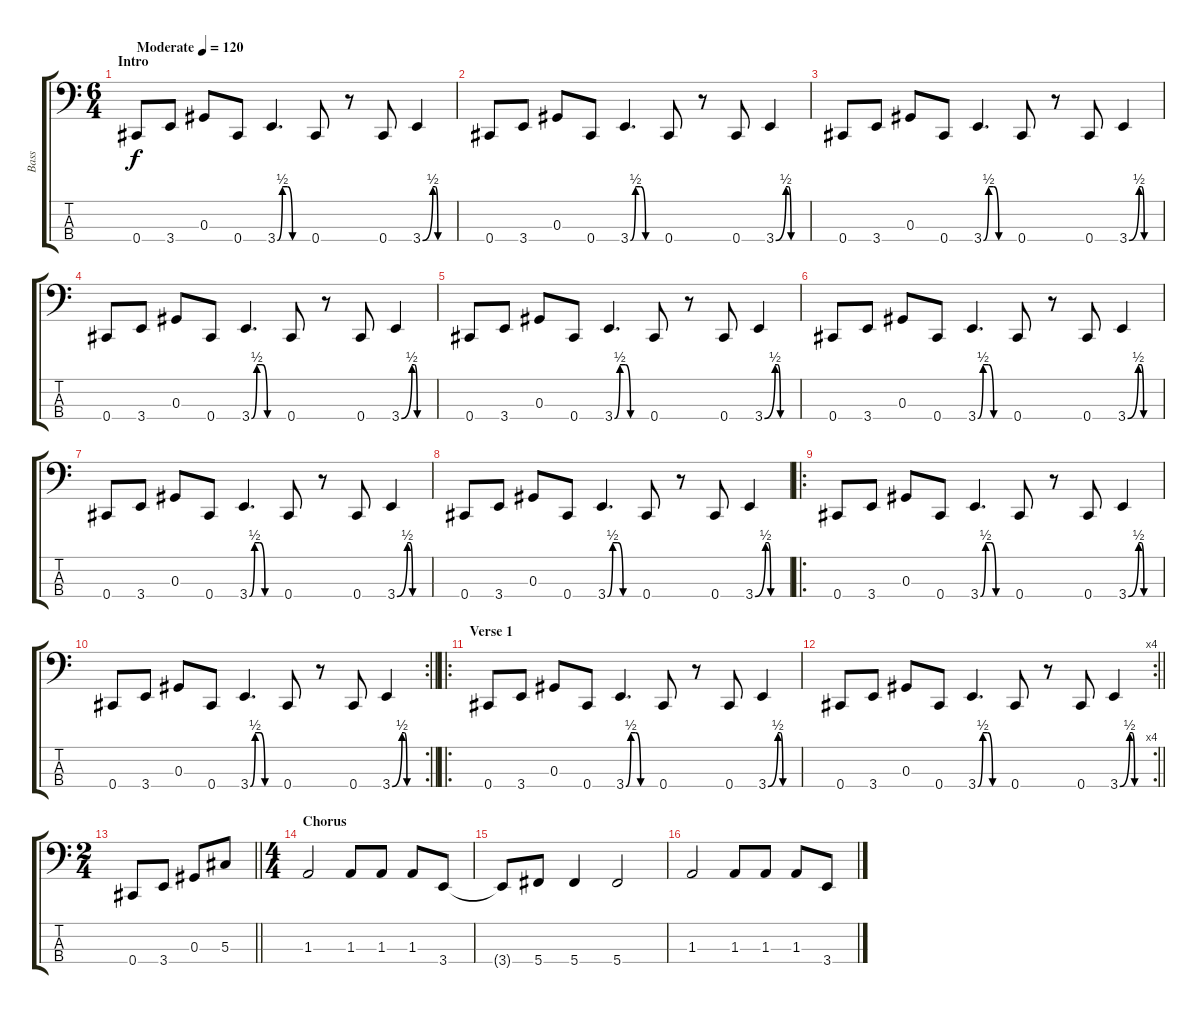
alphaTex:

\track ("Bass" "Bass") {instrument electricbasspick}
\staff {score tabs}
\tuning (Gb2 Db2 Ab1 Db1) {hide}
\ts (6 4)
\section ("" "Intro")
\tempo (120 "Moderate")
\clef f4
\ks c
0.4.8{dy f instrument electricbasspick} 3.4.8 0.3.8 0.4.8 3.4{be (custom 0 0 10 2 20 2 30 0 60 0)}.4{d} 0.4.8 r.8 0.4.8 3.4{be (custom 0 0 20 2 25 2 30 0 60 0)}.4 |
0.4.8 3.4.8 0.3.8 0.4.8 3.4{be (custom 0 0 10 2 20 2 30 0 60 0)}.4{d} 0.4.8 r.8 0.4.8 3.4{be (custom 0 0 20 2 25 2 30 0 60 0)}.4 |
0.4.8 3.4.8 0.3.8 0.4.8 3.4{be (custom 0 0 10 2 20 2 30 0 60 0)}.4{d} 0.4.8 r.8 0.4.8 3.4{be (custom 0 0 20 2 25 2 30 0 60 0)}.4 |
0.4.8 3.4.8 0.3.8 0.4.8 3.4{be (custom 0 0 10 2 20 2 30 0 60 0)}.4{d} 0.4.8 r.8 0.4.8 3.4{be (custom 0 0 20 2 25 2 30 0 60 0)}.4 |
0.4.8 3.4.8 0.3.8 0.4.8 3.4{be (custom 0 0 10 2 20 2 30 0 60 0)}.4{d} 0.4.8 r.8 0.4.8 3.4{be (custom 0 0 20 2 25 2 30 0 60 0)}.4 |
0.4.8 3.4.8 0.3.8 0.4.8 3.4{be (custom 0 0 10 2 20 2 30 0 60 0)}.4{d} 0.4.8 r.8 0.4.8 3.4{be (custom 0 0 20 2 25 2 30 0 60 0)}.4 |
0.4.8 3.4.8 0.3.8 0.4.8 3.4{be (custom 0 0 10 2 20 2 30 0 60 0)}.4{d} 0.4.8 r.8 0.4.8 3.4{be (custom 0 0 20 2 25 2 30 0 60 0)}.4 |
0.4.8 3.4.8 0.3.8 0.4.8 3.4{be (custom 0 0 10 2 20 2 30 0 60 0)}.4{d} 0.4.8 r.8 0.4.8 3.4{be (custom 0 0 20 2 25 2 30 0 60 0)}.4 |
\ro
0.4.8 3.4.8 0.3.8 0.4.8 3.4{be (custom 0 0 10 2 20 2 30 0 60 0)}.4{d} 0.4.8 r.8 0.4.8 3.4{be (custom 0 0 20 2 25 2 30 0 60 0)}.4 |
\rc 2
\barLineRight lightlight
0.4.8 3.4.8 0.3.8 0.4.8 3.4{be (custom 0 0 10 2 20 2 30 0 60 0)}.4{d} 0.4.8 r.8 0.4.8 3.4{be (custom 0 0 20 2 25 2 30 0 60 0)}.4 |
\ro
\section ("" "Verse 1")
0.4.8 3.4.8 0.3.8 0.4.8 3.4{be (custom 0 0 10 2 20 2 30 0 60 0)}.4{d} 0.4.8 r.8 0.4.8 3.4{be (custom 0 0 20 2 25 2 30 0 60 0)}.4 |
\rc 4
\barLineRight lightlight
0.4.8 3.4.8 0.3.8 0.4.8 3.4{be (custom 0 0 10 2 20 2 30 0 60 0)}.4{d} 0.4.8 r.8 0.4.8 3.4{be (custom 0 0 20 2 25 2 30 0 60 0)}.4 |
\ts (2 4)
\barLineRight lightlight
0.4.8 3.4.8 0.3.8 5.3.8 |
\ts (4 4)
\section ("" "Chorus")
1.3.2 1.3.8 1.3.8 1.3.8 3.4.8 |
3.4{t}.8 5.4.8 5.4.4 5.4.2 |
1.3.2 1.3.8 1.3.8 1.3.8 3.4.8
